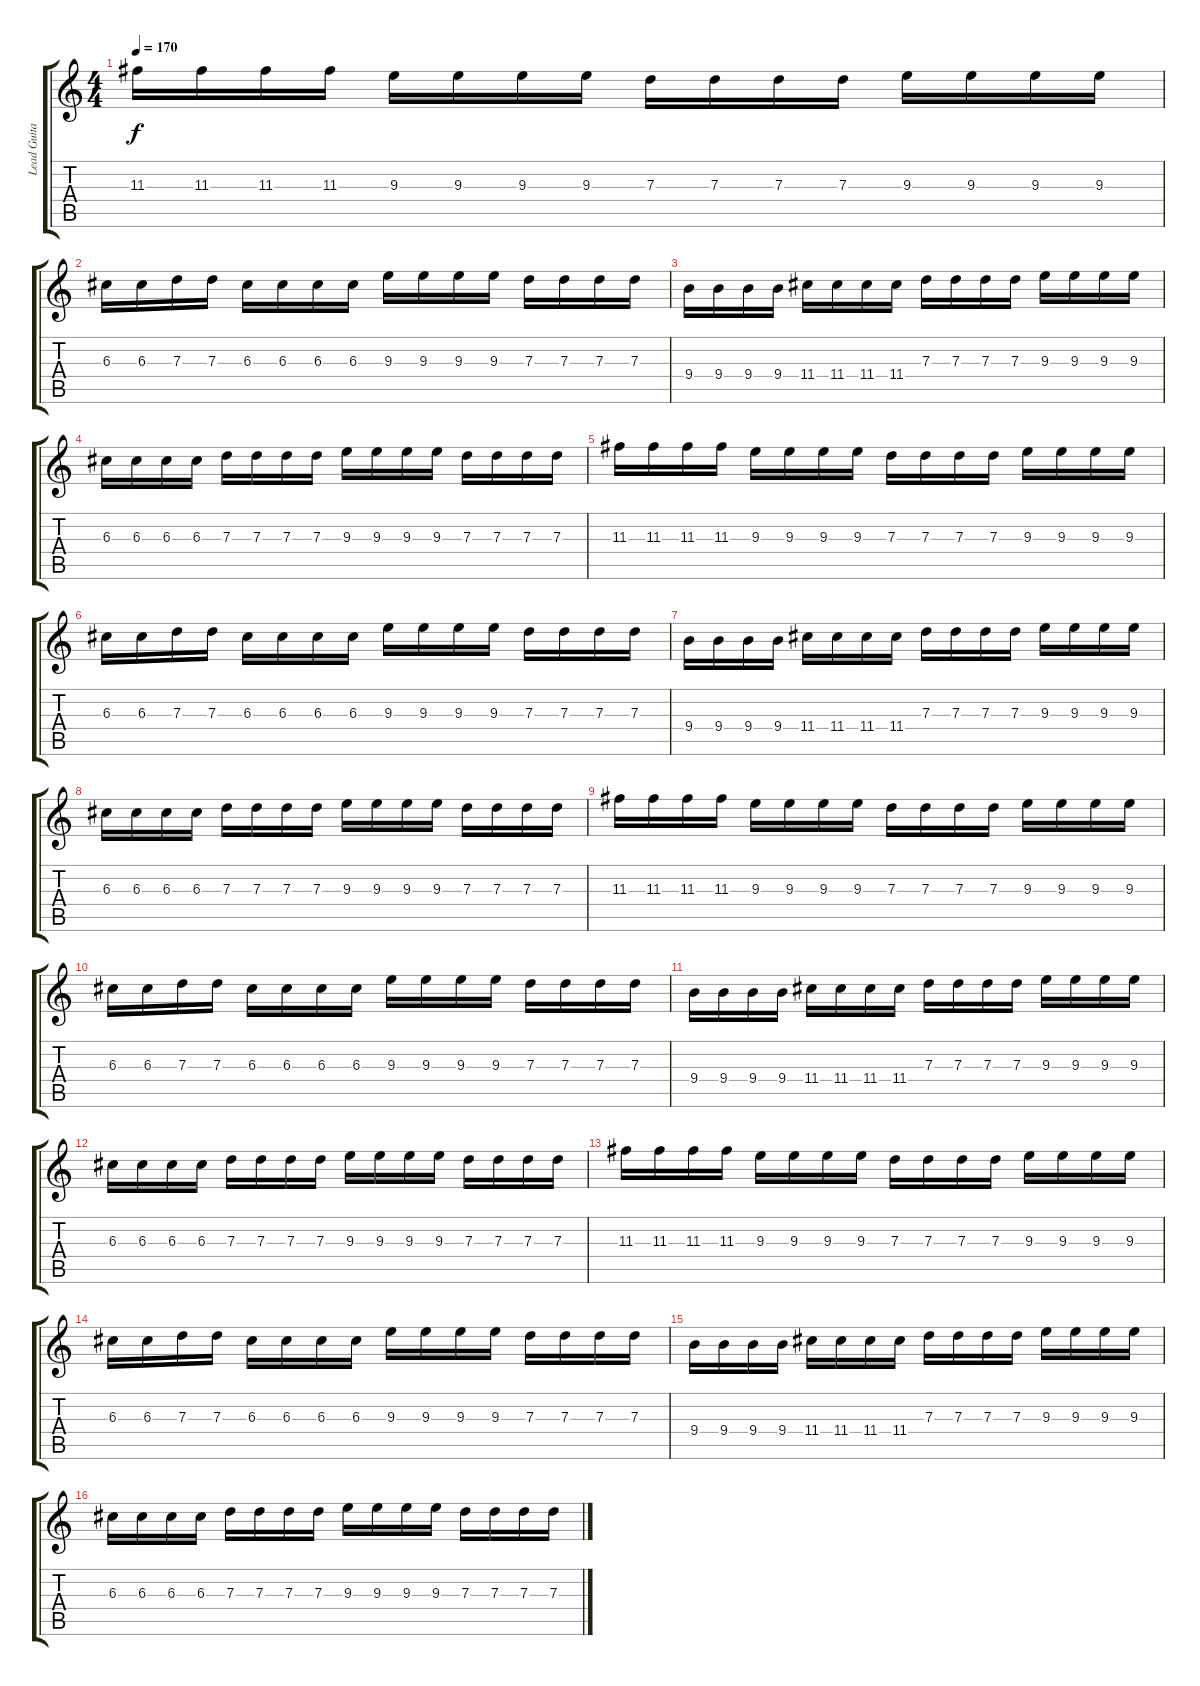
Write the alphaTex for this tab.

\track ("Lead Guitar" "Lead Guita") {instrument distortionguitar}
\staff {score tabs}
\tuning (E4 B3 G3 D3 A2 E2) {hide}
\ts (4 4)
\tempo 170
\clef g2
\ks c
11.3.16{dy f} 11.3.16 11.3.16 11.3.16 9.3.16 9.3.16 9.3.16 9.3.16 7.3.16 7.3.16 7.3.16 7.3.16 9.3.16 9.3.16 9.3.16 9.3.16 |
6.3.16 6.3.16 7.3.16 7.3.16 6.3.16 6.3.16 6.3.16 6.3.16 9.3.16 9.3.16 9.3.16 9.3.16 7.3.16 7.3.16 7.3.16 7.3.16 |
9.4.16 9.4.16 9.4.16 9.4.16 11.4.16 11.4.16 11.4.16 11.4.16 7.3.16 7.3.16 7.3.16 7.3.16 9.3.16 9.3.16 9.3.16 9.3.16 |
6.3.16 6.3.16 6.3.16 6.3.16 7.3.16 7.3.16 7.3.16 7.3.16 9.3.16 9.3.16 9.3.16 9.3.16 7.3.16 7.3.16 7.3.16 7.3.16 |
11.3.16 11.3.16 11.3.16 11.3.16 9.3.16 9.3.16 9.3.16 9.3.16 7.3.16 7.3.16 7.3.16 7.3.16 9.3.16 9.3.16 9.3.16 9.3.16 |
6.3.16 6.3.16 7.3.16 7.3.16 6.3.16 6.3.16 6.3.16 6.3.16 9.3.16 9.3.16 9.3.16 9.3.16 7.3.16 7.3.16 7.3.16 7.3.16 |
9.4.16 9.4.16 9.4.16 9.4.16 11.4.16 11.4.16 11.4.16 11.4.16 7.3.16 7.3.16 7.3.16 7.3.16 9.3.16 9.3.16 9.3.16 9.3.16 |
6.3.16 6.3.16 6.3.16 6.3.16 7.3.16 7.3.16 7.3.16 7.3.16 9.3.16 9.3.16 9.3.16 9.3.16 7.3.16 7.3.16 7.3.16 7.3.16 |
11.3.16 11.3.16 11.3.16 11.3.16 9.3.16 9.3.16 9.3.16 9.3.16 7.3.16 7.3.16 7.3.16 7.3.16 9.3.16 9.3.16 9.3.16 9.3.16 |
6.3.16 6.3.16 7.3.16 7.3.16 6.3.16 6.3.16 6.3.16 6.3.16 9.3.16 9.3.16 9.3.16 9.3.16 7.3.16 7.3.16 7.3.16 7.3.16 |
9.4.16 9.4.16 9.4.16 9.4.16 11.4.16 11.4.16 11.4.16 11.4.16 7.3.16 7.3.16 7.3.16 7.3.16 9.3.16 9.3.16 9.3.16 9.3.16 |
6.3.16 6.3.16 6.3.16 6.3.16 7.3.16 7.3.16 7.3.16 7.3.16 9.3.16 9.3.16 9.3.16 9.3.16 7.3.16 7.3.16 7.3.16 7.3.16 |
11.3.16 11.3.16 11.3.16 11.3.16 9.3.16 9.3.16 9.3.16 9.3.16 7.3.16 7.3.16 7.3.16 7.3.16 9.3.16 9.3.16 9.3.16 9.3.16 |
6.3.16 6.3.16 7.3.16 7.3.16 6.3.16 6.3.16 6.3.16 6.3.16 9.3.16 9.3.16 9.3.16 9.3.16 7.3.16 7.3.16 7.3.16 7.3.16 |
9.4.16 9.4.16 9.4.16 9.4.16 11.4.16 11.4.16 11.4.16 11.4.16 7.3.16 7.3.16 7.3.16 7.3.16 9.3.16 9.3.16 9.3.16 9.3.16 |
6.3.16 6.3.16 6.3.16 6.3.16 7.3.16 7.3.16 7.3.16 7.3.16 9.3.16 9.3.16 9.3.16 9.3.16 7.3.16 7.3.16 7.3.16 7.3.16
